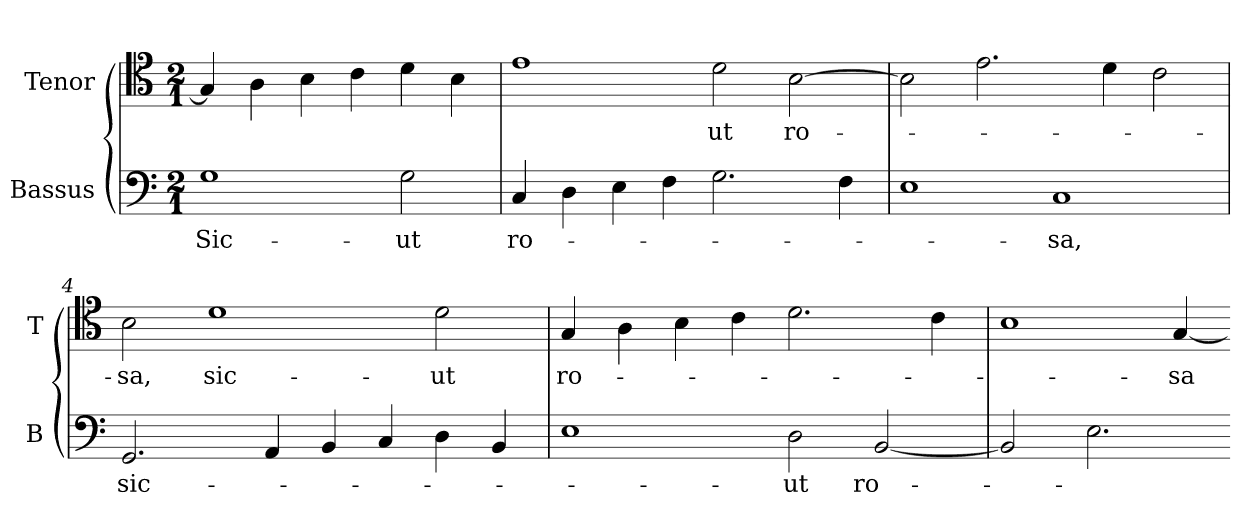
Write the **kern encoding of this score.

**kern	**text	**kern	**text
*part2	*part2	*part1	*part1
*staff2	*staff2	*staff1	*staff1
*I"Bassus	*	*I"Tenor	*
*I'B	*	*I'T	*
*clefF4	*	*clefC4	*
*k[]	*	*k[]	*
*G:mix	*	*G:mix	*
*M2/1	*	*M2/1	*
=	=	=	=
1G	Sic-	4G]	.
.	.	4A	.
.	.	4B	.
.	.	4c	.
2G	-ut	4d	.
.	.	4B	.
=2	=2	=2	=2
4C	ro-	1e	.
4D	.	.	.
4E	.	.	.
4F	.	.	.
2.G	.	2d	-ut
.	.	[2B	ro-
4F	.	.	.
=3	=3	=3	=3
1E	.	2B]	.
.	.	2.e	.
1C	-sa,	.	.
.	.	4d	.
.	.	2c	.
=4	=4	=4	=4
2.GG	sic-	2B	-sa,
.	.	1d	sic-
4AA	.	.	.
4BB	.	.	.
4C	.	.	.
4D	.	2d	-ut
4BB	.	.	.
=5	=5	=5	=5
1E	.	4G	ro-
.	.	4A	.
.	.	4B	.
.	.	4c	.
2D	-ut	2.d	.
[2BB	ro-	.	.
.	.	4c	.
=6	=6	=6	=6
2BB]	.	1B	.
2.E	.	.	.
.	.	[4G	-sa
=-	=-	=-	=-
*-	*-	*-	*-
